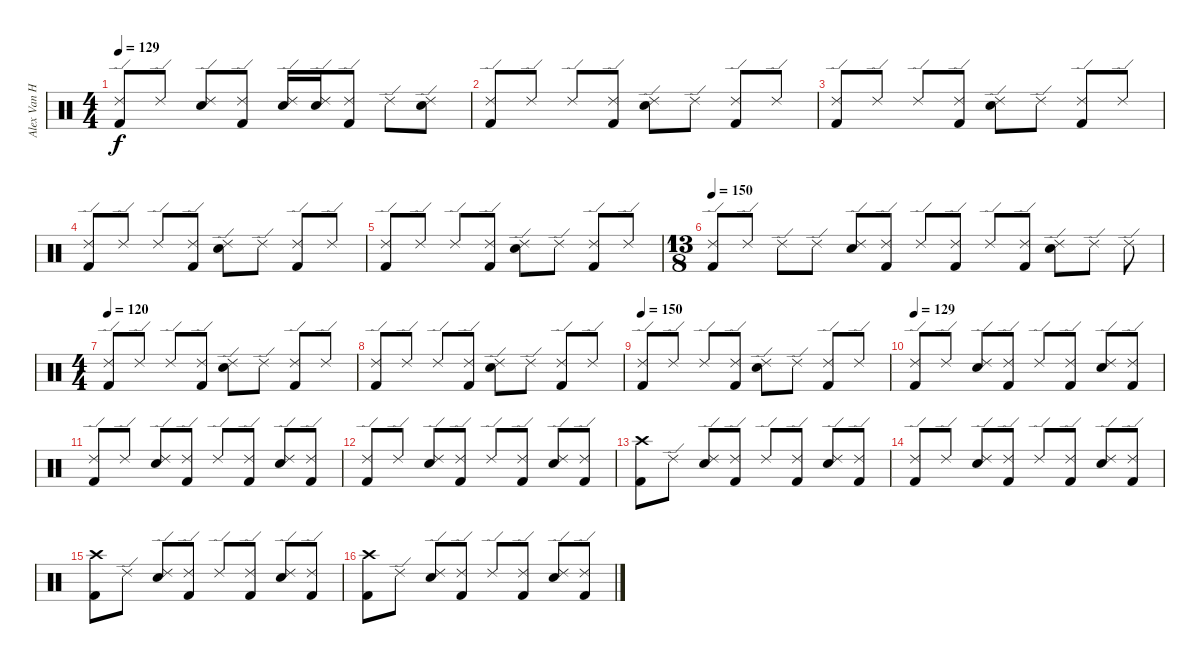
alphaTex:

\track ("Alex Van Halen" "Alex Van H") {instrument percussion}
\staff {score}
\articulation defaults
\ts (4 4)
\tempo 129
\clef neutral
\ks c
("Ride (edge) 2" "Kick (hit) 2").8{dy f} "Ride (edge) 2".8 ("Ride (edge) 2" "Snare (hit) 2").8 ("Ride (edge) 2" "Kick (hit) 2").8 ("Ride (edge) 2" "Snare (hit) 2").16 ("Ride (edge) 2" "Snare (hit) 2").16 ("Ride (edge) 2" "Kick (hit) 2").8 "Ride (edge) 2".8 ("Ride (edge) 2" "Snare (hit) 2").8 |
("Ride (edge) 2" "Kick (hit) 2").8 "Ride (edge) 2".8 "Ride (edge) 2".8 ("Ride (edge) 2" "Kick (hit) 2").8 ("Ride (edge) 2" "Snare (hit) 2").8 "Ride (edge) 2".8 ("Ride (edge) 2" "Kick (hit) 2").8 "Ride (edge) 2".8 |
("Ride (edge) 2" "Kick (hit) 2").8 "Ride (edge) 2".8 "Ride (edge) 2".8 ("Ride (edge) 2" "Kick (hit) 2").8 ("Ride (edge) 2" "Snare (hit) 2").8 "Ride (edge) 2".8 ("Ride (edge) 2" "Kick (hit) 2").8 "Ride (edge) 2".8 |
("Ride (edge) 2" "Kick (hit) 2").8 "Ride (edge) 2".8 "Ride (edge) 2".8 ("Ride (edge) 2" "Kick (hit) 2").8 ("Ride (edge) 2" "Snare (hit) 2").8 "Ride (edge) 2".8 ("Ride (edge) 2" "Kick (hit) 2").8 "Ride (edge) 2".8 |
("Ride (edge) 2" "Kick (hit) 2").8 "Ride (edge) 2".8 "Ride (edge) 2".8 ("Ride (edge) 2" "Kick (hit) 2").8 ("Ride (edge) 2" "Snare (hit) 2").8 "Ride (edge) 2".8 ("Ride (edge) 2" "Kick (hit) 2").8 "Ride (edge) 2".8 |
\ts (13 8)
\tempo 150
("Ride (edge) 2" "Kick (hit) 2").8 "Ride (edge) 2".8 "Ride (edge) 2".8 "Ride (edge) 2".8 ("Ride (edge) 2" "Snare (hit) 2").8 ("Ride (edge) 2" "Kick (hit) 2").8 "Ride (edge) 2".8 ("Ride (edge) 2" "Kick (hit) 2").8 "Ride (edge) 2".8 ("Ride (edge) 2" "Kick (hit) 2").8 ("Ride (edge) 2" "Snare (hit) 2").8 "Ride (edge) 2".8 "Ride (edge) 2".8 |
\ts (4 4)
\tempo 120
("Ride (edge) 2" "Kick (hit) 2").8 "Ride (edge) 2".8 "Ride (edge) 2".8 ("Ride (edge) 2" "Kick (hit) 2").8 ("Ride (edge) 2" "Snare (hit) 2").8 "Ride (edge) 2".8 ("Ride (edge) 2" "Kick (hit) 2").8 "Ride (edge) 2".8 |
("Ride (edge) 2" "Kick (hit) 2").8 "Ride (edge) 2".8 "Ride (edge) 2".8 ("Ride (edge) 2" "Kick (hit) 2").8 ("Ride (edge) 2" "Snare (hit) 2").8 "Ride (edge) 2".8 ("Ride (edge) 2" "Kick (hit) 2").8 "Ride (edge) 2".8 |
\tempo 150
("Ride (edge) 2" "Kick (hit) 2").8 "Ride (edge) 2".8 "Ride (edge) 2".8 ("Ride (edge) 2" "Kick (hit) 2").8 ("Ride (edge) 2" "Snare (hit) 2").8 "Ride (edge) 2".8 ("Ride (edge) 2" "Kick (hit) 2").8 "Ride (edge) 2".8 |
\tempo 129
("Ride (edge) 2" "Kick (hit) 2").8 "Ride (edge) 2".8 ("Ride (edge) 2" "Snare (hit) 2").8 ("Ride (edge) 2" "Kick (hit) 2").8 "Ride (edge) 2".8 ("Ride (edge) 2" "Kick (hit) 2").8 ("Ride (edge) 2" "Snare (hit) 2").8 ("Ride (edge) 2" "Kick (hit) 2").8 |
("Ride (edge) 2" "Kick (hit) 2").8 "Ride (edge) 2".8 ("Ride (edge) 2" "Snare (hit) 2").8 ("Ride (edge) 2" "Kick (hit) 2").8 "Ride (edge) 2".8 ("Ride (edge) 2" "Kick (hit) 2").8 ("Ride (edge) 2" "Snare (hit) 2").8 ("Ride (edge) 2" "Kick (hit) 2").8 |
("Ride (edge) 2" "Kick (hit) 2").8 "Ride (edge) 2".8 ("Ride (edge) 2" "Snare (hit) 2").8 ("Ride (edge) 2" "Kick (hit) 2").8 "Ride (edge) 2".8 ("Ride (edge) 2" "Kick (hit) 2").8 ("Ride (edge) 2" "Snare (hit) 2").8 ("Ride (edge) 2" "Kick (hit) 2").8 |
("Crash high (hit)" "Kick (hit) 2").8 "Ride (edge) 2".8 ("Ride (edge) 2" "Snare (hit) 2").8 ("Ride (edge) 2" "Kick (hit) 2").8 "Ride (edge) 2".8 ("Ride (edge) 2" "Kick (hit) 2").8 ("Ride (edge) 2" "Snare (hit) 2").8 ("Ride (edge) 2" "Kick (hit) 2").8 |
("Ride (edge) 2" "Kick (hit) 2").8 "Ride (edge) 2".8 ("Ride (edge) 2" "Snare (hit) 2").8 ("Ride (edge) 2" "Kick (hit) 2").8 "Ride (edge) 2".8 ("Ride (edge) 2" "Kick (hit) 2").8 ("Ride (edge) 2" "Snare (hit) 2").8 ("Ride (edge) 2" "Kick (hit) 2").8 |
("Crash high (hit)" "Kick (hit) 2").8 "Ride (edge) 2".8 ("Ride (edge) 2" "Snare (hit) 2").8 ("Ride (edge) 2" "Kick (hit) 2").8 "Ride (edge) 2".8 ("Ride (edge) 2" "Kick (hit) 2").8 ("Ride (edge) 2" "Snare (hit) 2").8 ("Ride (edge) 2" "Kick (hit) 2").8 |
("Crash high (hit)" "Kick (hit) 2").8 "Ride (edge) 2".8 ("Ride (edge) 2" "Snare (hit) 2").8 ("Ride (edge) 2" "Kick (hit) 2").8 "Ride (edge) 2".8 ("Ride (edge) 2" "Kick (hit) 2").8 ("Ride (edge) 2" "Snare (hit) 2").8 ("Ride (edge) 2" "Kick (hit) 2").8
